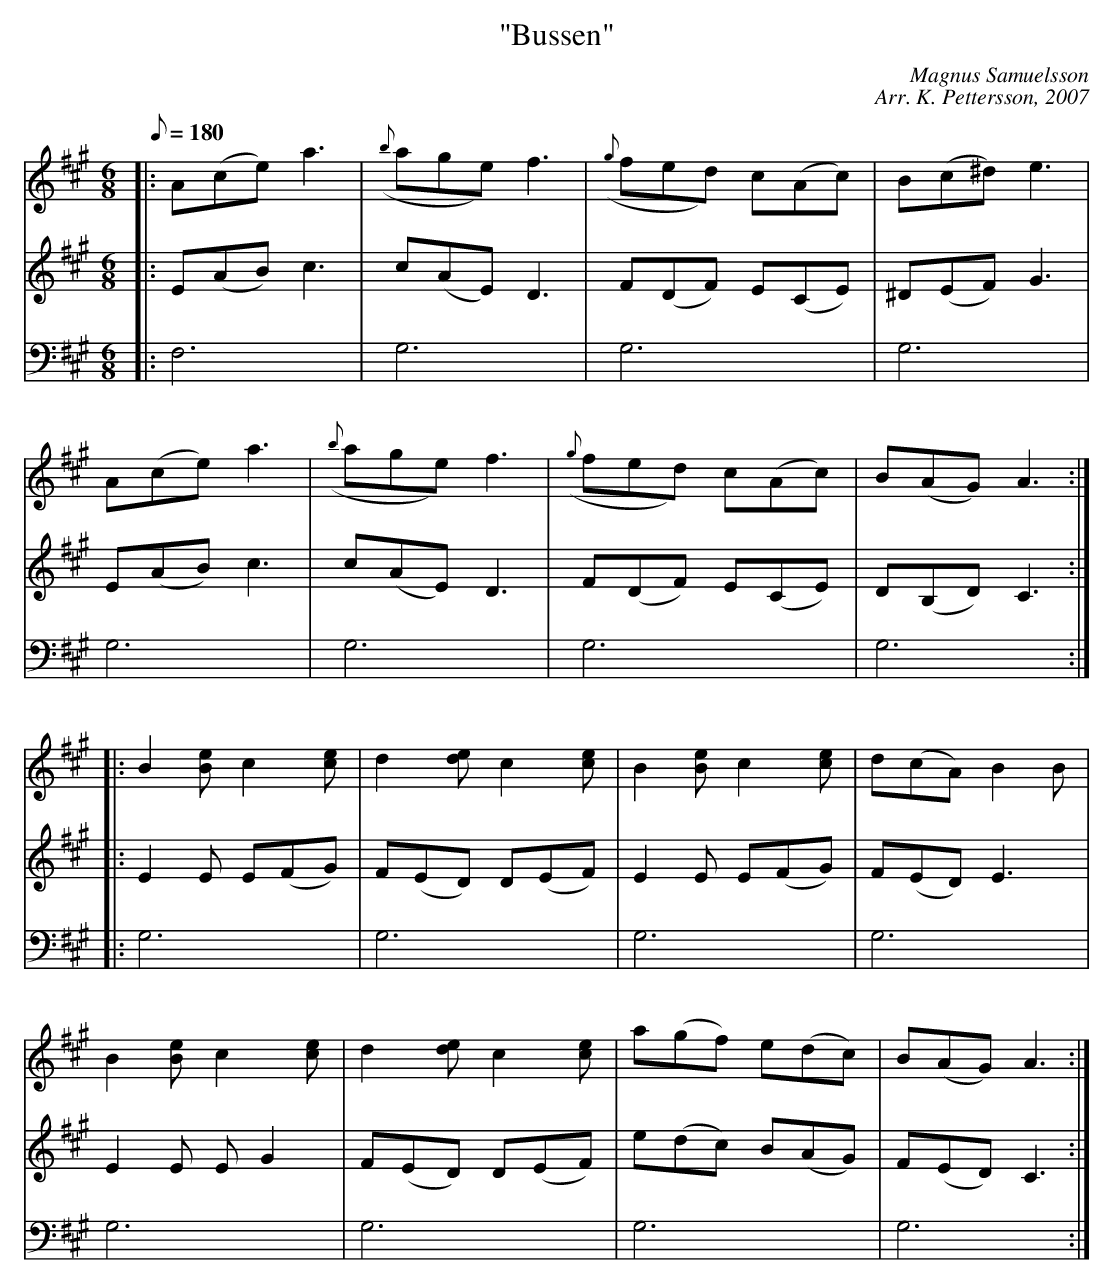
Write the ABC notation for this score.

X:1
T: "Bussen"
C: Magnus Samuelsson
C: Arr. K. Pettersson, 2007
M: 6/8
L: 1/8
K: A
Q: 180
V:1
|: A(ce) a3 | ({b}age) f3 | ({g}fed) c(Ac) | B(c^d) e3 |
A(ce) a3 | ({b}age) f3 | ({g}fed) c(Ac) | B(AG) A3:|
|: B2[Be] c2[ce] | d2[de] c2[ce] | B2[Be] c2[ce] | d(cA) B2B |
B2[Be] c2[ce] | d2[de] c2[ce] | a(gf) e(dc) | B(AG) A3 :|
V:2
|: E(AB) c3 | c(AE) D3 | F(DF) E(CE) | ^D(EF) G3 |
E(AB) c3 | c(AE) D3 | F(DF) E(CE) | D(B,D) C3 :|
|: E2E E(FG) | F(ED) D(EF) | E2E E(FG) | F(ED) E3 |
E2E EG2 | F(ED) D(EF) | e(dc) B(AG) | F(ED) C3 :|
V:3
K: bass
|: F,6 | G,6 | G,6| G,6 |
G,6 | G,6 | G,6| G,6 :|
|: G,6 | G,6 | G,6| G,6 |
G,6 | G,6 | G,6| G,6 :|
